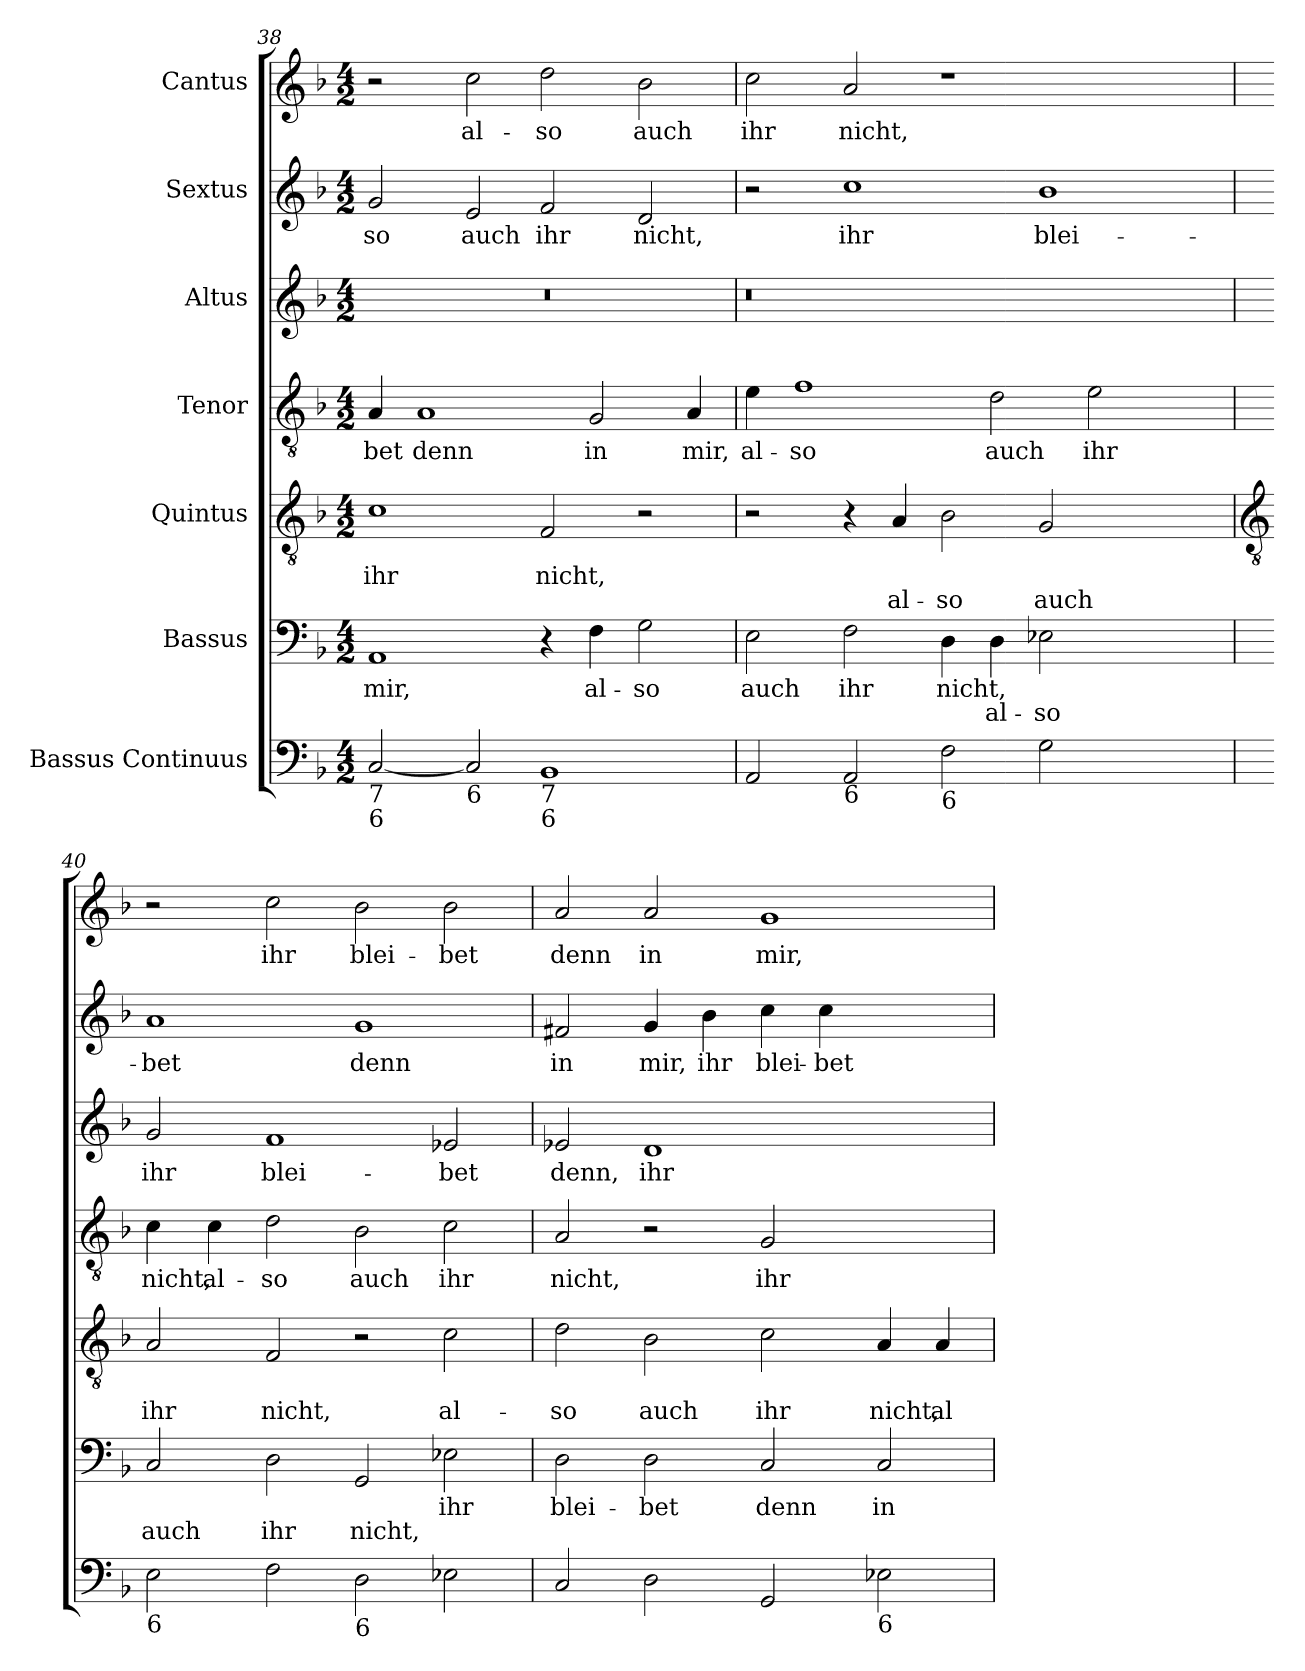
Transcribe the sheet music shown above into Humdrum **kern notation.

**kern	**kern	**text	**text	**kern	**text	**text	**kern	**text	**kern	**text	**kern	**text	**kern	**text
*part7	*part6	*part6	*part6	*part5	*part5	*part5	*part4	*part4	*part3	*part3	*part2	*part2	*part1	*part1
*staff7	*staff6	*staff6	*staff6	*staff5	*staff5	*staff5	*staff4	*staff4	*staff3	*staff3	*staff2	*staff2	*staff1	*staff1
*I"Bassus Continuus	*I"Bassus	*	*	*I"Quintus	*	*	*I"Tenor	*	*I"Altus	*	*I"Sextus	*	*I"Cantus	*
*clefF4	*clefF4	*	*	*clefGv2	*	*	*clefGv2	*	*clefG2	*	*clefG2	*	*clefG2	*
*k[b-]	*k[b-]	*	*	*k[b-]	*	*	*k[b-]	*	*k[b-]	*	*k[b-]	*	*k[b-]	*
*F:	*F:	*	*	*F:	*	*	*F:	*	*F:	*	*F:	*	*F:	*
*M4/2	*M4/2	*	*	*M4/2	*	*	*M4/2	*	*M4/2	*	*M4/2	*	*M4/2	*
=38	=38	=38	=38	=38	=38	=38	=38	=38	=38	=38	=38	=38	=38	=38
!LO:TX:b:t=7	!	!	!	!	!	!	!	!	!	!	!	!	!	!
!LO:TX:b:t=6	!	!	!	!	!	!	!	!	!	!	!	!	!	!
!	!	!LO:LY:b	!	!	!LO:LY:b	!	!	!LO:LY:b	!	!	!	!LO:LY:b	!	!
[2C	1AA	mir,	.	1c	ihr	.	4A	-bet	0r	.	2g	-so	2r	.
!	!	!	!	!	!	!	!	!LO:LY:b	!	!	!	!	!	!
.	.	.	.	.	.	.	1A	denn	.	.	.	.	.	.
!LO:TX:b:t=6	!	!	!	!	!	!	!	!	!	!	!	!	!	!
!	!	!	!	!	!	!	!	!	!	!	!	!LO:LY:b	!	!LO:LY:b
2C]	.	.	.	.	.	.	.	.	.	.	2e	auch	2cc	al-
!LO:TX:b:t=7	!	!	!	!	!	!	!	!	!	!	!	!	!	!
!LO:TX:b:t=6	!	!	!	!	!	!	!	!	!	!	!	!	!	!
!	!	!	!	!	!LO:LY:b	!	!	!	!	!	!	!LO:LY:b	!	!LO:LY:b
1BB-	4r	.	.	2F	nicht,	.	.	.	.	.	2f	ihr	2dd	-so
!	!	!LO:LY:b	!	!	!	!	!	!LO:LY:b	!	!	!	!	!	!
.	4F	al-	.	.	.	.	2G	in	.	.	.	.	.	.
!	!	!LO:LY:b	!	!	!	!	!	!	!	!	!	!LO:LY:b	!	!LO:LY:b
.	2G	-so	.	2r	.	.	.	.	.	.	2d	nicht,	2b-	auch
!	!	!	!	!	!	!	!	!LO:LY:b	!	!	!	!	!	!
.	.	.	.	.	.	.	4A	mir,	.	.	.	.	.	.
=39	=39	=39	=39	=39	=39	=39	=39	=39	=39	=39	=39	=39	=39	=39
!	!	!LO:LY:b	!	!	!	!	!	!LO:LY:b	!	!	!	!	!	!LO:LY:b
2AA	2E	auch	.	2r	.	.	4e	al-	0r	.	2r	.	2cc	ihr
!	!	!	!	!	!	!	!	!LO:LY:b	!	!	!	!	!	!
.	.	.	.	.	.	.	1f	-so	.	.	.	.	.	.
!LO:TX:b:t=6	!	!	!	!	!	!	!	!	!	!	!	!	!	!
!	!	!LO:LY:b	!	!	!	!	!	!	!	!	!	!LO:LY:b	!	!LO:LY:b
2AA	2F	ihr	.	4r	.	.	.	.	.	.	1cc	ihr	2a	nicht,
!	!	!	!	!	!	!LO:LY:b	!	!	!	!	!	!	!	!
.	.	.	.	4A	.	al-	.	.	.	.	.	.	.	.
!LO:TX:b:t=6	!	!	!	!	!	!	!	!	!	!	!	!	!	!
!	!	!LO:LY:b	!	!	!	!LO:LY:b	!	!	!	!	!	!	!	!
2F	4D	nicht,	.	2B-	.	-so	.	.	.	.	.	.	1r	.
!	!	!	!LO:LY:b	!	!	!	!	!LO:LY:b	!	!	!	!	!	!
.	4D	.	al-	.	.	.	2d	auch	.	.	.	.	.	.
!	!	!	!LO:LY:b	!	!	!LO:LY:b	!	!	!	!	!	!LO:LY:b	!	!
2G	2E-X	.	-so	2G	.	auch	.	.	.	.	1b-	blei-	.	.
!	!	!	!	!	!	!	!	!LO:LY:b	!	!	!	!	!	!
.	.	.	.	.	.	.	2e	ihr	.	.	.	.	.	.
2ryy	2ryy	.	.	2ryy	.	.	.	.	2ryy	.	.	.	2ryy	.
.	.	.	.	.	.	.	4ryy	.	.	.	.	.	.	.
!!LO:LB:g=z
=40	=40	=40	=40	=40	=40	=40	=40	=40	=40	=40	=40	=40	=40	=40
*	*	*	*	*clefGv2	*	*	*	*	*	*	*	*	*	*
!LO:TX:b:t=6	!	!	!	!	!	!	!	!	!	!	!	!	!	!
!	!	!	!LO:LY:b	!	!	!LO:LY:b	!	!LO:LY:b	!	!LO:LY:b	!	!LO:LY:b	!	!
2E	2C	.	auch	2A	.	ihr	4c	nicht,	2g	ihr	1a	-bet	2r	.
!	!	!	!	!	!	!	!	!LO:LY:b	!	!	!	!	!	!
.	.	.	.	.	.	.	4c	al-	.	.	.	.	.	.
!	!	!	!LO:LY:b	!	!	!LO:LY:b	!	!LO:LY:b	!	!LO:LY:b	!	!	!	!LO:LY:b
2F	2D	.	ihr	2F	.	nicht,	2d	-so	1f	blei-	.	.	2cc	ihr
!LO:TX:b:t=6	!	!	!	!	!	!	!	!	!	!	!	!	!	!
!	!	!	!LO:LY:b	!	!	!	!	!LO:LY:b	!	!	!	!LO:LY:b	!	!LO:LY:b
2D	2GG	.	nicht,	2r	.	.	2B-	auch	.	.	1g	denn	2b-	blei-
!	!	!LO:LY:b	!	!	!	!LO:LY:b	!	!LO:LY:b	!	!LO:LY:b	!	!	!	!LO:LY:b
2E-X	2E-X	ihr	.	2c	.	al-	2c	ihr	2e-X	-bet	.	.	2b-	-bet
!!LO:LB:g=z
=41	=41	=41	=41	=41	=41	=41	=41	=41	=41	=41	=41	=41	=41	=41
!	!	!LO:LY:b	!	!	!	!LO:LY:b	!	!LO:LY:b	!	!LO:LY:b	!	!LO:LY:b	!	!LO:LY:b
2C	2D	blei-	.	2d	.	-so	2A	nicht,	2e-X	denn,	2f#X	in	2a	denn
!	!	!LO:LY:b	!	!	!	!LO:LY:b	!	!	!	!LO:LY:b	!	!LO:LY:b	!	!LO:LY:b
2D	2D	-bet	.	2B-	.	auch	2r	.	1d	ihr	4g	mir,	2a	in
!	!	!	!	!	!	!	!	!	!	!	!	!LO:LY:b	!	!
.	.	.	.	.	.	.	.	.	.	.	4b-	ihr	.	.
!	!	!LO:LY:b	!	!	!	!LO:LY:b	!	!LO:LY:b	!	!	!	!LO:LY:b	!	!LO:LY:b
2GG	2C	denn	.	2c	.	ihr	2G	ihr	.	.	4cc	blei-	1g	mir,
!	!	!	!	!	!	!	!	!	!	!	!	!LO:LY:b	!	!
.	.	.	.	.	.	.	.	.	.	.	4cc	-bet	.	.
!LO:TX:b:t=6	!	!	!	!	!	!	!	!	!	!	!	!	!	!
!	!	!LO:LY:b	!	!	!	!LO:LY:b	!	!	!	!LO:LY:b	!	!	!	!
2E-X	2C	in	.	4A	.	nicht,	2ryy	.	[2cyy	blei-	2ryy	.	.	.
!	!	!	!	!	!	!LO:LY:b	!	!	!	!	!	!	!	!
.	.	.	.	4A	.	al-	.	.	.	.	.	.	.	.
=	=	=	=	=	=	=	=	=	=	=	=	=	=	=
*-	*-	*-	*-	*-	*-	*-	*-	*-	*-	*-	*-	*-	*-	*-
